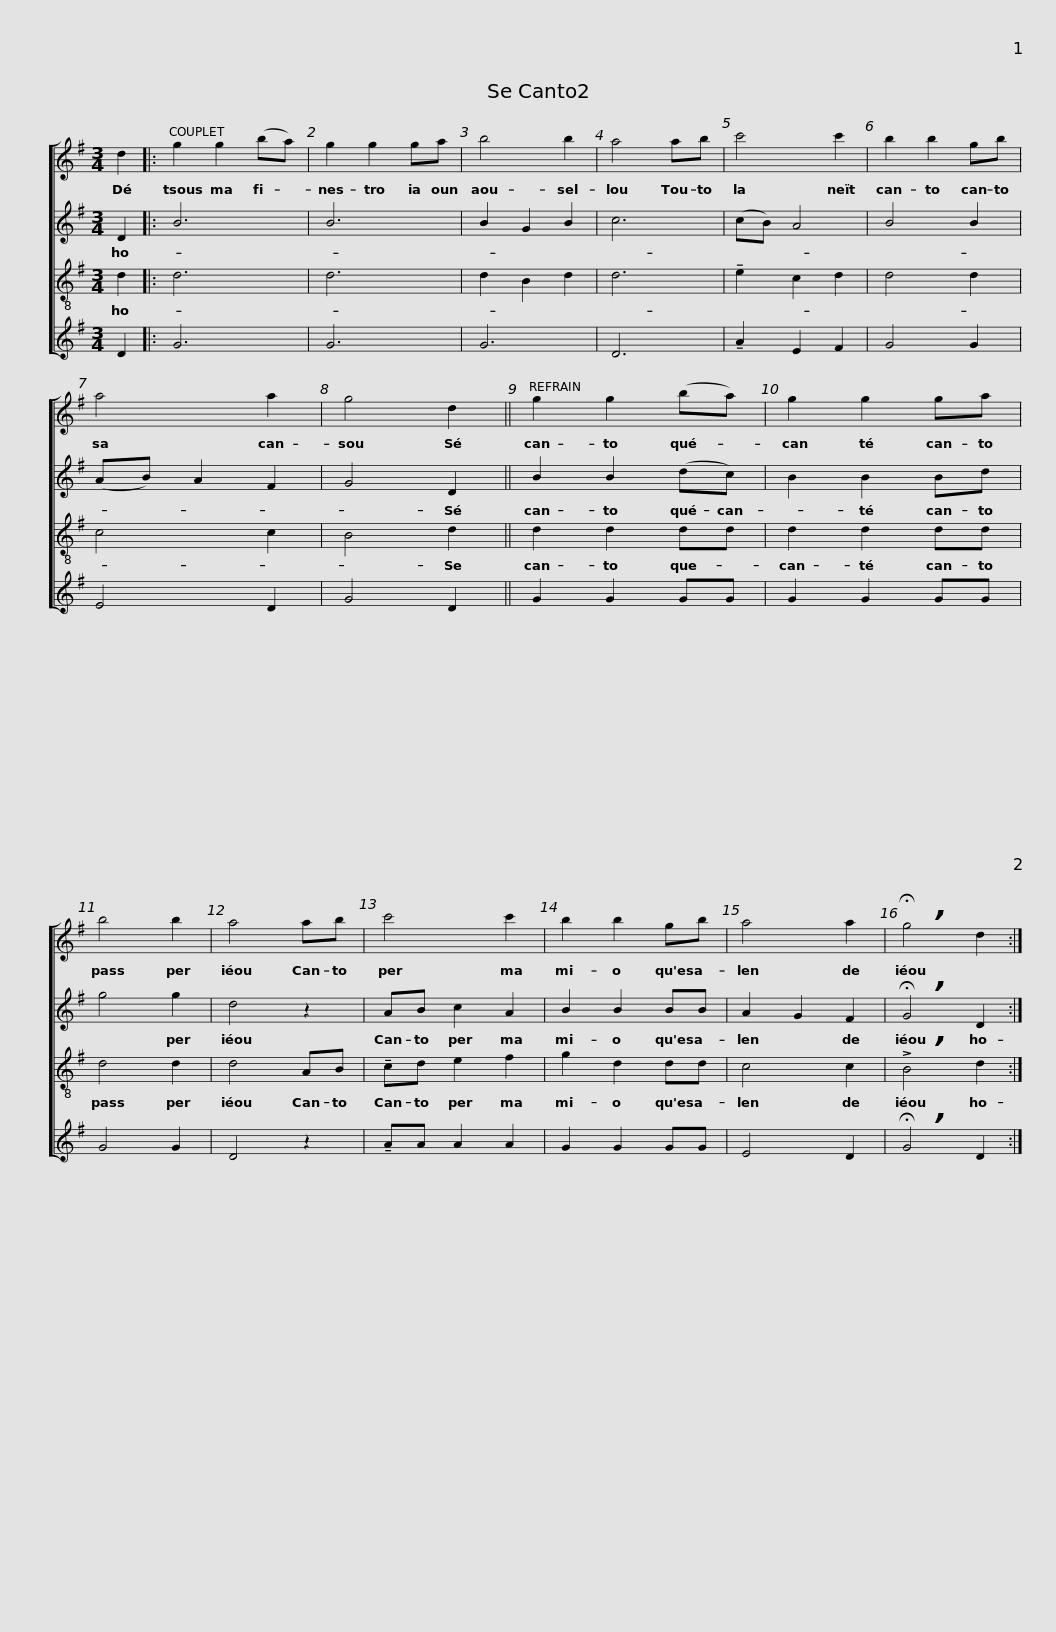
X:1
%%score [ 1 2 3 4 ]
L:1/8
M:3/4
I:linebreak $
K:none
V:1 treble transpose=-2
V:2 treble transpose=-2
V:3 treble-8 transpose=-2
V:4 treble transpose=-14
V:1
[K:G] d2 |: g2 g2 (ba) | g2 g2 ga | b4 b2 | a4 ab | %5
 c'4 c'2 | b2 b2 gb | a4 a2 | g4 d2 ||$ g2 g2 (ba) | %10
 g2 g2 ga | b4 b2 |$ a4 ab | c'4 c'2 | b2 b2 gb | %15
 a4 a2 | !breath!!fermata!g4 d2 :| %17
V:2
[K:G] D2 |: B6 | B6 | B2 G2 B2 | c6 | %5
 (cB) A4 | B4 B2 | (AB) A2 F2 | G4 D2 ||$ B2 B2 (dc) | %10
 B2 B2 Bd | g4 g2 |$ d4 z2 | AB c2 A2 | B2 B2 BB | %15
 A2 G2 F2 | !breath!!fermata!G4 D2 :| %17
V:3
[K:G] d2 |: d6 | d6 | d2 B2 d2 | d6 | %5
 !tenuto!e2 c2 d2 | d4 d2 | c4 c2 | B4 d2 ||$ d2 d2 dd | %10
 d2 d2 dd | d4 d2 |$ d4 AB | !tenuto!cd e2 f2 | g2 d2 dd | %15
 c4 c2 | !>!!breath!B4 d2 :| %17
V:4
[K:G] D2 |: G6 | G6 | G6 | D6 | %5
 !tenuto!A2 E2 F2 | G4 G2 | E4 D2 | G4 D2 ||$ G2 G2 GG | %10
 G2 G2 GG | G4 G2 |$ D4 z2 | !tenuto!AA A2 A2 | G2 G2 GG | %15
 E4 D2 | !breath!!fermata!G4 D2 :| %17
